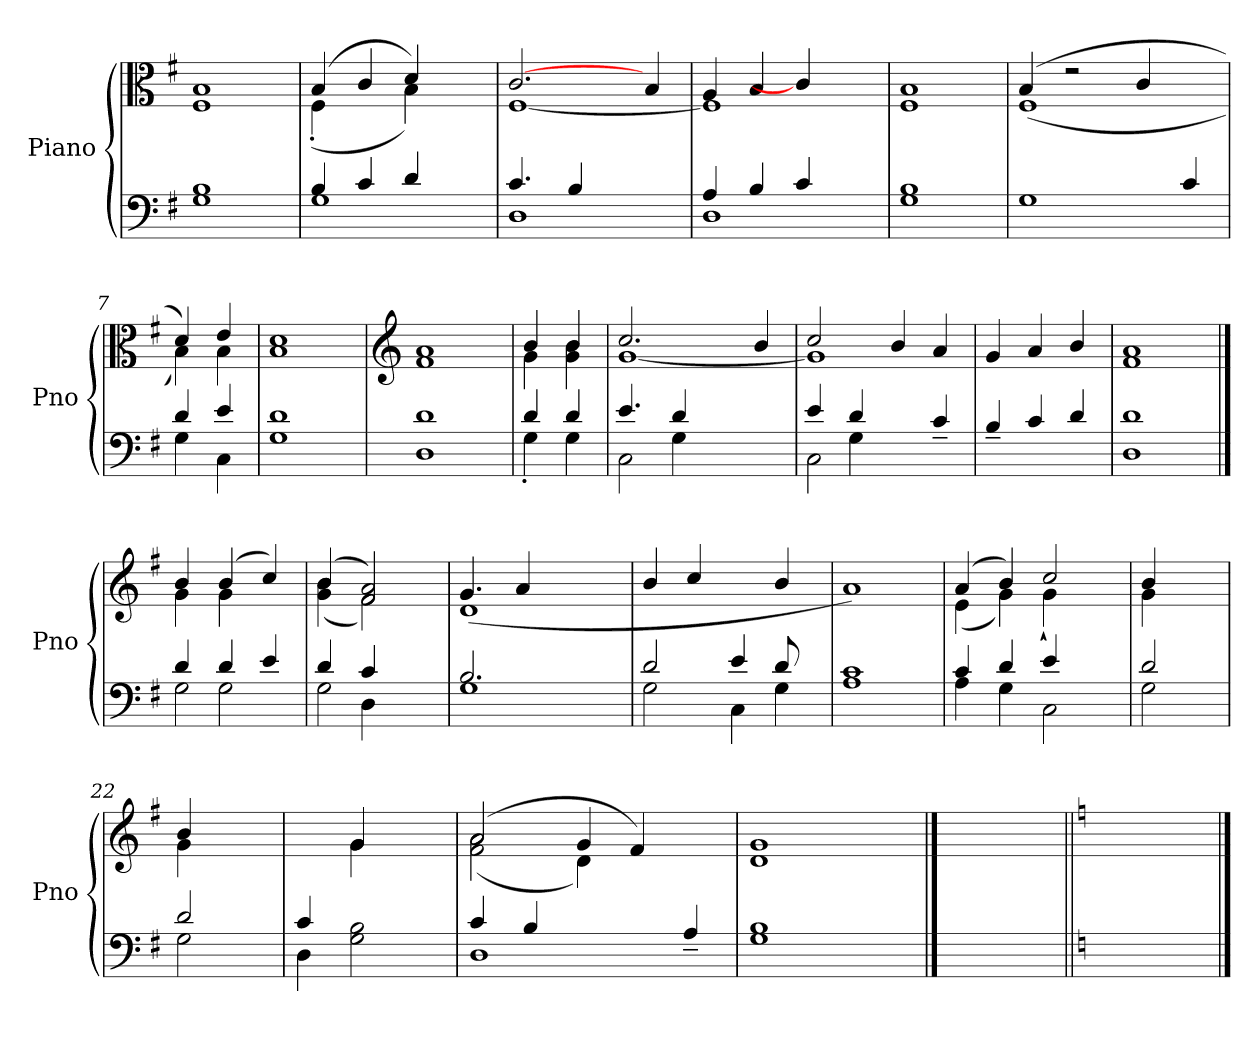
**kern	**kern
*part1	*part1
*staff2	*staff1
*I"Piano	*
*I'Pno	*
*clefF4	*clefC3
*k[f#]	*k[f#]
=1	=1
*	*^
1G 1B	1B	1F#
=2	=2	=2
*^	*	*
4B/	1G	(>4B/	(<4F#'\
4c/	.	4c/	4ryy
4d/	.	4d/)	4B\)
4ryy	.	4ryy	4ryy
=3	=3	=3	=3
4.c/	1D	[2.c/	[1F#
4B/	.	.	.
4.ryy	.	.	.
.	.	4B/	.
=4	=4	=4	=4
4A/	1D	4A/	1F#]
4B/	.	4B/	.
4c/	.	4c/]	.
4ryy	.	4ryy	.
*v	*v	*	*
=5	=5	=5
1G 1B	1B	1F#
=6	=6	=6
1G	(>4B/	(<1F#
.	2r	.
.	4c/	.
4c/	4ryy	4ryy
=7	=7	=7
*^	*	*
4d/	4G:\	4d/)	4B\)
4e/	4C\	4e/	4B\
*	*	*v	*v
=8	=8	=8
1d	1G	1B 1d
!!LO:LB:g=z
=9	=9	=9
*	*	*clefG2
1d	1D	1f# 1a
=10	=10	=10
*	*	*^
4d/	4G'\	4b/	4g\
4d/	4G\	4b/	4g\ 4b\
=11	=11	=11	=11
*	*^	*	*
4.e/	2C\	4.ryy	2.cc/	[1g
4d/	.	4G\	.	.
.	2ryy	.	.	.
4.ryy	.	4.ryy	.	.
.	.	.	4b/	.
=12	=12	=12	=12	=12
4e/	2C\	4ryy	2cc/	1g]
4d/	.	4G\	.	.
4ryy	2ryy	2ryy	4b/	.
4c~/	.	.	4a/	.
*v	*v	*v	*	*
*	*v	*v
=13	=13
4B~/	4g/
4c/	4a/
4d/	4b/
=14	=14
*^	*
1d	1D	1f# 1a
!!LO:LB:g=z
==15	==15	==15
*	*^	*^
4d/	2G\	4ryy	4b/	4g\
4d/	.	2G\	(>4b/	4g\
4e/	4ryy	.	4cc/)	4ryy
=16	=16	=16	=16	=16
4d/	2G\	4ryy	(>4b/	(<4g\ 4b\
4c/	.	4D\	2f#/ 2a/)	2f#\)
4ryy	4ryy	4ryy	.	.
*	*v	*v	*	*
=17	=17	=17	=17
2.B/	1G	4.g/	(<1d
.	.	4a/	.
.	.	4.ryy	.
4ryy	.	.	.
*	*	*v	*v
=18	=18	=18
2d/	2G\	4b/
.	.	4cc/
4e/	4C\	4ryy
8d/	4G\	4b/
8ryy	.	.
*v	*v	*
=19	=19
1A 1c	1a)
=20	=20
*^	*^
4c/	4A\	(>4a/	(<4e\
4d/	4G\	4b/)	4g\)
4e/	2C\	2cc/	4g''\
4ryy	.	.	4ryy
=21	=21	=21	=21
2d/	2G\	4b/	4g\
.	.	4ryy	4ryy
!!LO:LB:g=z	!!
=22	=22	=22	=22
2d/	2G\	4b/	4g\
.	.	4ryy	4ryy
=23	=23	=23	=23
4c/	4D\	4ryy	4ryy
2ryy	2G\ 2B\	4g/	4g\
.	.	4ryy	4ryy
=24	=24	=24	=24
4c/	1D	(>2a/	(<2f#\ 2a\
4B/	.	.	.
2ryy	.	4g/	4d\)
.	.	4f#/)	2ryy
4ryy	4A~/	4ryy	.
*v	*v	*	*
=25	=25	=25
1G 1B	1g	1d
4ryy	4ryy	4ryy
*	*v	*v
!!LO:PB:g=z
==26	==26
1ryy	1ryy
!!LO:LB:g=z
=27||	=27||
*k[]	*k[]
1ryy	1ryy
!!LO:LB:g=z
==28	==28
1ryy	1ryy
==	==
*-	*-
